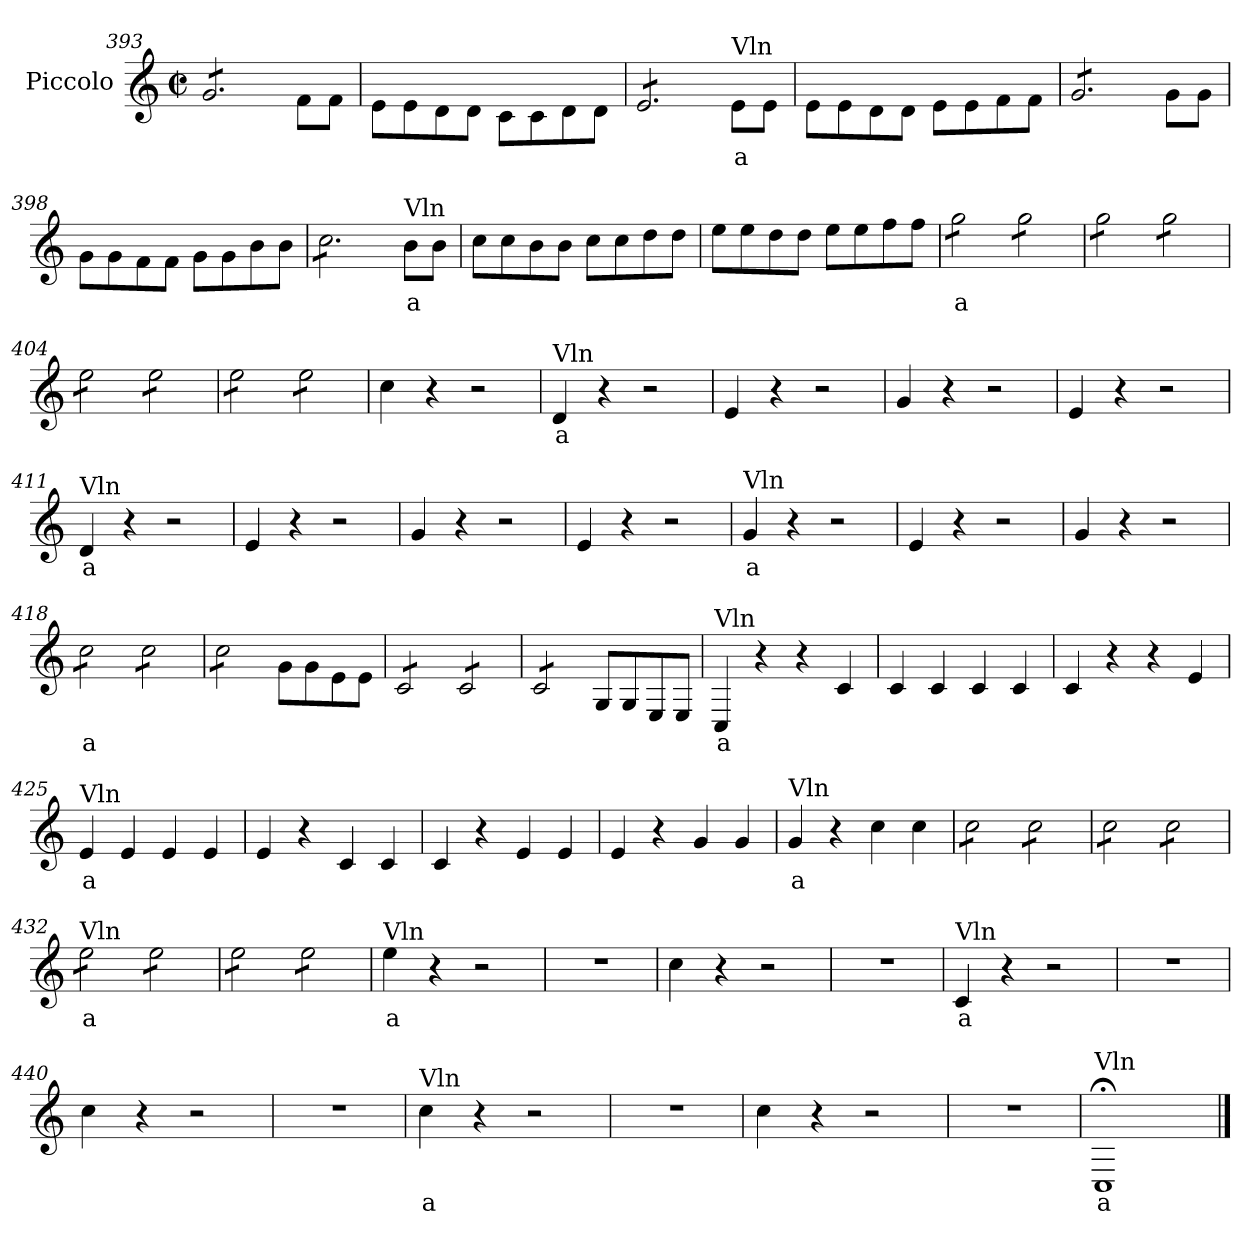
**kern	**text
*part1	*part1
*staff1	*staff1
*I"Piccolo	*
*I'Picc.	*
*clefG2	*
*ITrd-7c-12	*
*k[]	*
*M2/2	*
*met(c|)	*
=393	=393
*tremolo	*
8ggL	.
8gg	.
8gg	.
8gg	.
8gg	.
8ggJ	.
*Xtremolo	*
8ff\L	.
8ff\J	.
=394	=394
8ee\L	.
8ee\	.
8dd\	.
8dd\J	.
8cc\L	.
8cc\	.
8dd\	.
8dd\J	.
=395	=395
*tremolo	*
8eeL	.
8ee	.
8ee	.
8ee	.
8ee	.
8eeJ	.
*Xtremolo	*
!LO:TX:a:t=Vln	!
!	!LO:LY:color=#FF0000
8ee\L	a
8ee\J	.
=396	=396
8ee\L	.
8ee\	.
8dd\	.
8dd\J	.
8ee\L	.
8ee\	.
8ff\	.
8ff\J	.
=397	=397
*tremolo	*
8ggL	.
8gg	.
8gg	.
8gg	.
8gg	.
8ggJ	.
*Xtremolo	*
8gg\L	.
8gg\J	.
=398	=398
8gg\L	.
8gg\	.
8ff\	.
8ff\J	.
8gg\L	.
8gg\	.
8bb\	.
8bb\J	.
=399	=399
*tremolo	*
8cccL	.
8ccc	.
8ccc	.
8ccc	.
8ccc	.
8cccJ	.
*Xtremolo	*
!LO:TX:a:t=Vln	!
!	!LO:LY:color=#FF0000
8bb\L	a
8bb\J	.
=400	=400
8ccc\L	.
8ccc\	.
8bb\	.
8bb\J	.
8ccc\L	.
8ccc\	.
8ddd\	.
8ddd\J	.
=401	=401
8eee\L	.
8eee\	.
8ddd\	.
8ddd\J	.
8eee\L	.
8eee\	.
8fff\	.
8fff\J	.
=402	=402
!LO:TX:a:t=Vln	!
!	!LO:LY:color=#FF0000
*tremolo	*
8gggL	a
8ggg	.
8ggg	.
8gggJ	.
8gggL	.
8ggg	.
8ggg	.
8gggJ	.
=403	=403
8gggL	.
8ggg	.
8ggg	.
8gggJ	.
8gggL	.
8ggg	.
8ggg	.
8gggJ	.
=404	=404
8eeeL	.
8eee	.
8eee	.
8eeeJ	.
8eeeL	.
8eee	.
8eee	.
8eeeJ	.
=405	=405
8eeeL	.
8eee	.
8eee	.
8eeeJ	.
8eeeL	.
8eee	.
8eee	.
8eeeJ	.
*Xtremolo	*
=406	=406
4ccc	.
4r	.
2r	.
=407	=407
!LO:TX:a:t=Vln	!
!	!LO:LY:color=#FF0000
4dd/	a
4r	.
2r	.
=408	=408
4ee/	.
4r	.
2r	.
=409	=409
4gg/	.
4r	.
2r	.
=410	=410
4ee/	.
4r	.
2r	.
=411	=411
!LO:TX:a:t=Vln	!
!	!LO:LY:color=#FF0000
4dd/	a
4r	.
2r	.
=412	=412
4ee/	.
4r	.
2r	.
=413	=413
4gg/	.
4r	.
2r	.
=414	=414
4ee/	.
4r	.
2r	.
=415	=415
!LO:TX:a:t=Vln	!
!	!LO:LY:color=#FF0000
4gg/	a
4r	.
2r	.
=416	=416
4ee/	.
4r	.
2r	.
=417	=417
4gg/	.
4r	.
2r	.
=418	=418
!LO:TX:a:t=Vln	!
!	!LO:LY:color=#FF0000
*tremolo	*
8cccL	a
8ccc	.
8ccc	.
8cccJ	.
8cccL	.
8ccc	.
8ccc	.
8cccJ	.
=419	=419
8cccL	.
8ccc	.
8ccc	.
8cccJ	.
*Xtremolo	*
8gg\L	.
8gg\	.
8ee\	.
8ee\J	.
=420	=420
*tremolo	*
8ccL	.
8cc	.
8cc	.
8ccJ	.
8ccL	.
8cc	.
8cc	.
8ccJ	.
=421	=421
8ccL	.
8cc	.
8cc	.
8ccJ	.
*Xtremolo	*
8g/L	.
8g/	.
8e/	.
8e/J	.
=422	=422
!LO:TX:a:t=Vln	!
!	!LO:LY:color=#FF0000
4c	a
4r	.
4r	.
4cc	.
=423	=423
4cc	.
4cc	.
4cc	.
4cc	.
=424	=424
4cc	.
4r	.
4r	.
4ee	.
=425	=425
!LO:TX:a:t=Vln	!
!	!LO:LY:color=#FF0000
4ee	a
4ee	.
4ee	.
4ee	.
=426	=426
4ee	.
4r	.
4cc	.
4cc	.
=427	=427
4cc	.
4r	.
4ee	.
4ee	.
=428	=428
4ee	.
4r	.
4gg	.
4gg	.
=429	=429
!LO:TX:a:t=Vln	!
!	!LO:LY:color=#FF0000
4gg	a
4r	.
4ccc	.
4ccc	.
=430	=430
*tremolo	*
8cccL	.
8ccc	.
8ccc	.
8cccJ	.
8cccL	.
8ccc	.
8ccc	.
8cccJ	.
=431	=431
8cccL	.
8ccc	.
8ccc	.
8cccJ	.
8cccL	.
8ccc	.
8ccc	.
8cccJ	.
=432	=432
!LO:TX:a:t=Vln	!
!	!LO:LY:color=#FF0000
8eeeL	a
8eee	.
8eee	.
8eeeJ	.
8eeeL	.
8eee	.
8eee	.
8eeeJ	.
=433	=433
8eeeL	.
8eee	.
8eee	.
8eeeJ	.
8eeeL	.
8eee	.
8eee	.
8eeeJ	.
*Xtremolo	*
=434	=434
!LO:TX:a:t=Vln	!
!	!LO:LY:color=#FF0000
4eee\	a
4r	.
2r	.
=435	=435
1r	.
=436	=436
4ccc\	.
4r	.
2r	.
=437	=437
1r	.
=438	=438
!LO:TX:a:t=Vln	!
!	!LO:LY:color=#FF0000
4cc/	a
4r	.
2r	.
=439	=439
1r	.
=440	=440
4ccc\	.
4r	.
2r	.
=441	=441
1r	.
=442	=442
!LO:TX:a:t=Vln	!
!	!LO:LY:color=#FF0000
4ccc\	a
4r	.
2r	.
=443	=443
1r	.
=444	=444
4ccc\	.
4r	.
2r	.
=445	=445
1r	.
=446	=446
!LO:TX:a:t=Vln	!
!	!LO:LY:color=#FF0000
1c;<	a
==	==
*-	*-
